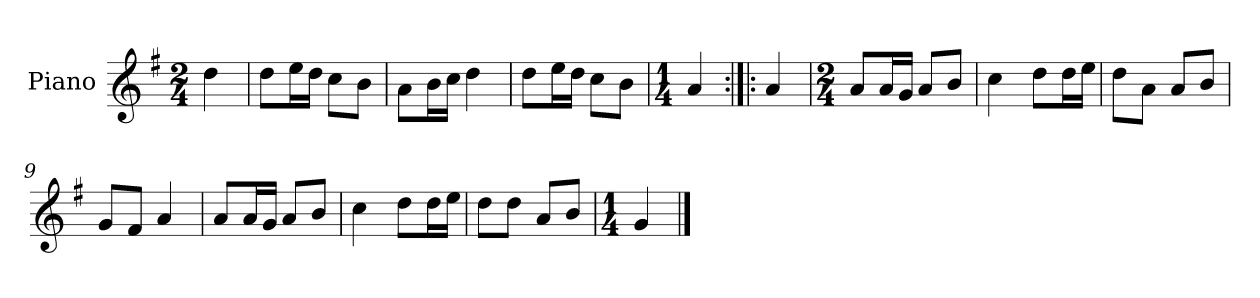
**kern
*part1
*staff1
*I"Piano
*I'Pno.
*clefG2
*k[f#]
*M2/4
=
4dd\
=1
8dd\L
16ee\L
16dd\JJ
8cc\L
8b\J
=2
8a\L
16b\L
16cc\JJ
4dd\
=3
8dd\L
16ee\L
16dd\JJ
8cc\L
8b\J
=4
*M1/4
4a/
=5:|!|:
4a/
=6
*M2/4
8a/L
16a/L
16g/JJ
8a/L
8b/J
=7
4cc\
8dd\L
16dd\L
16ee\JJ
=8
8dd\L
8a\J
8a/L
8b/J
!!LO:LB:g=z
=9
8g/L
8f#/J
4a/
=10
8a/L
16a/L
16g/JJ
8a/L
8b/J
=11
4cc\
8dd\L
16dd\L
16ee\JJ
=12
8dd\L
8dd\J
8a/L
8b/J
=13
*M1/4
4g/
==
*-
